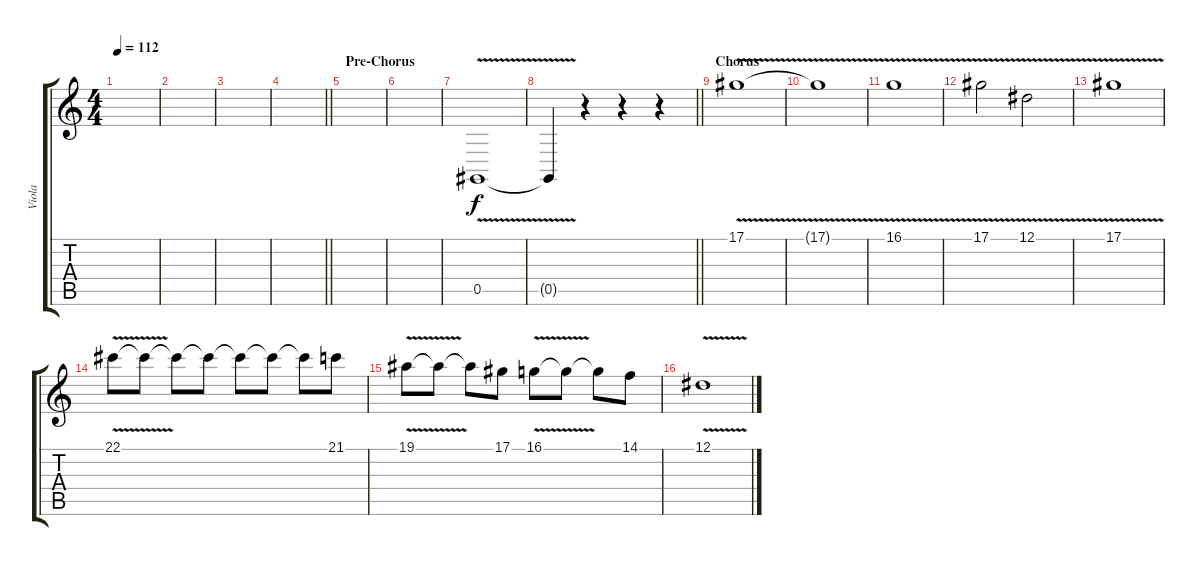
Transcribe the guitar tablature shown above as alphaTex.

\track ("Viola" "Viola") {instrument viola}
\staff {score tabs}
\tuning (Eb4 Bb3 Gb3 Db3 Ab2 Db2) {hide}
\ts (4 4)
\tempo 112
\clef g2
\ks c
|
|
|
\barLineRight lightlight
|
\section ("" "Pre-Chorus")
|
|
0.5{v}.1{volume 10} |
\barLineRight lightlight
0.5{t}.4 r.4 r.4 r.4 |
\section ("" "Chorus")
17.1{v}.1{volume 9} |
17.1{t}.1 |
16.1{v}.1 |
17.1{v}.2 12.1{v}.2 |
17.1{v}.1 |
22.1{v}.8 22.1{t}.8 22.1{t}.8 22.1{t}.8 22.1{t}.8 22.1{t}.8 22.1{t}.8 21.1.8 |
19.1{v}.8 19.1{t}.8 19.1{t}.8 17.1.8 16.1{v}.8 16.1{t}.8 16.1{t}.8 14.1.8 |
12.1{v}.1
